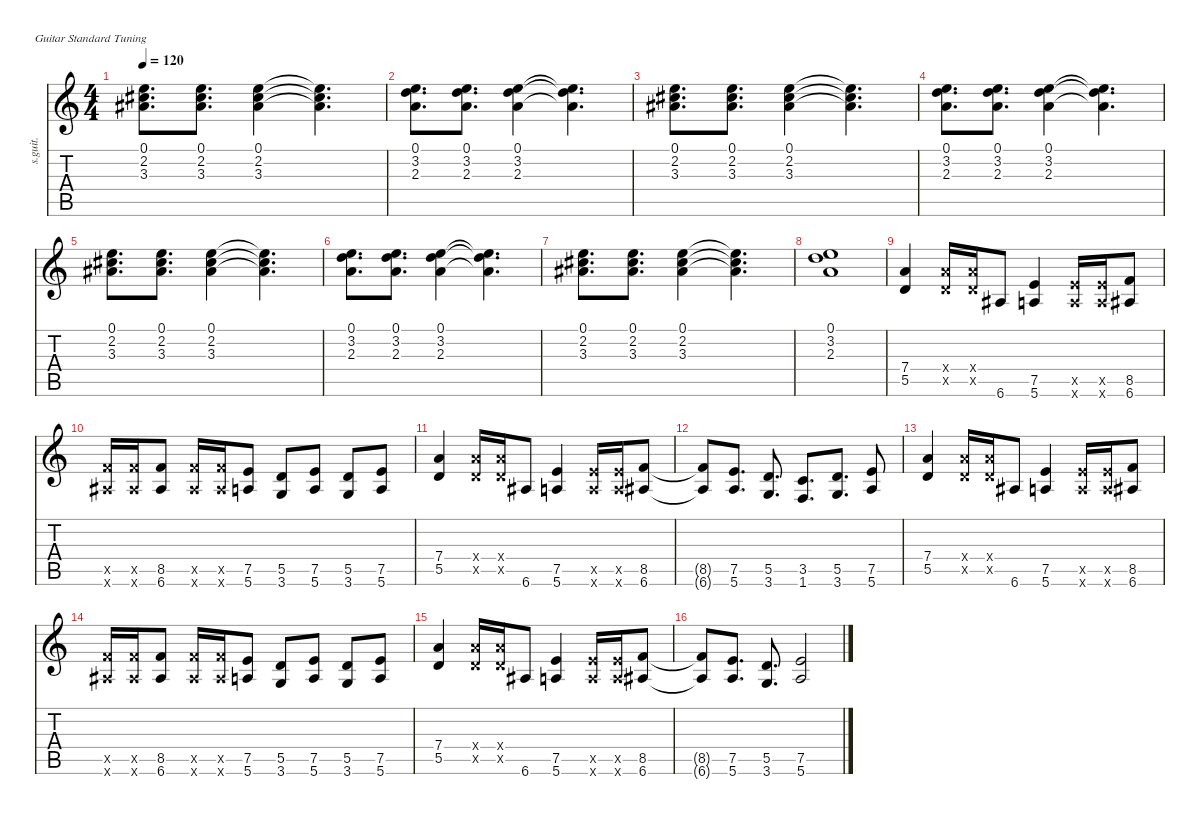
\defaultSystemsLayout 4
\hideDynamics
\bracketExtendMode nobrackets
\otherSystemsTrackNameOrientation horizontal
\track ("Steel Guitar" "s.guit.") {instrument acousticguitarsteel}
\staff {score tabs}
\tuning (E4 B3 G3 D3 A2 E2)
\ts (4 4)
\tempo 120
\clef g2
\ks c
(0.1 2.2{acc #} 3.3{acc #}).8{d dy mf beam Down} (0.1 2.2{acc #} 3.3{acc #}).8{d beam Down} (0.1 2.2{acc #} 3.3{acc #}).4{beam Down} (0.1{t} 2.2{t acc #} 3.3{t acc #}).4{d beam Down} |
(0.1 3.2 2.3).8{d beam Down} (0.1 3.2 2.3).8{d beam Down} (0.1 3.2 2.3).4{beam Down} (0.1{t} 3.2{t} 2.3{t}).4{d beam Down} |
(0.1 2.2{acc #} 3.3{acc #}).8{d beam Down} (0.1 2.2{acc #} 3.3{acc #}).8{d beam Down} (0.1 2.2{acc #} 3.3{acc #}).4{beam Down} (0.1{t} 2.2{t acc #} 3.3{t acc #}).4{d beam Down} |
(0.1 3.2 2.3).8{d beam Down} (0.1 3.2 2.3).8{d beam Down} (0.1 3.2 2.3).4{beam Down} (0.1{t} 3.2{t} 2.3{t}).4{d beam Down} |
(0.1 2.2{acc #} 3.3{acc #}).8{d beam Down} (0.1 2.2{acc #} 3.3{acc #}).8{d beam Down} (0.1 2.2{acc #} 3.3{acc #}).4{beam Down} (0.1{t} 2.2{t acc #} 3.3{t acc #}).4{d beam Down} |
(0.1 3.2 2.3).8{d beam Down} (0.1 3.2 2.3).8{d beam Down} (0.1 3.2 2.3).4{beam Down} (0.1{t} 3.2{t} 2.3{t}).4{d beam Down} |
(0.1 2.2{acc #} 3.3{acc #}).8{d beam Down} (0.1 2.2{acc #} 3.3{acc #}).8{d beam Down} (0.1 2.2{acc #} 3.3{acc #}).4{beam Down} (0.1{t} 2.2{t acc #} 3.3{t acc #}).4{d beam Down} |
(0.1 3.2 2.3).1{beam Down} |
(5.5 7.4).4{beam Up} (7.4{x} 5.5{x}).16{beam Up} (5.5{x} 7.4{x}).16{beam Up} 6.6{acc #}.8{beam Up} (5.6 7.5).4{beam Up} (7.5{x} 5.6{x}).16{beam Up} (7.5{x} 5.6{x}).16{beam Up} (8.5 6.6{acc #}).8{beam Up} |
(8.5{x} 6.6{x acc #}).16{beam Up} (8.5{x} 6.6{x acc #}).16{beam Up} (8.5 6.6{acc #}).8{beam Up} (8.5{x} 6.6{x acc #}).16{beam Up} (8.5{x} 6.6{x acc #}).16{beam Up} (5.6 7.5).8{beam Up} (5.5 3.6).8{beam Up} (5.6 7.5).8{beam Up} (5.5 3.6).8{beam Up} (5.6 7.5).8{beam Up} |
(5.5 7.4).4{beam Up} (7.4{x} 5.5{x}).16{beam Up} (5.5{x} 7.4{x}).16{beam Up} 6.6{acc #}.8{beam Up} (5.6 7.5).4{beam Up} (7.5{x} 5.6{x}).16{beam Up} (7.5{x} 5.6{x}).16{beam Up} (8.5 6.6{acc #}).8{beam Up} |
(8.5{t} 6.6{t acc #}).8{beam Up} (5.6 7.5).8{d beam Up} (3.6 5.5).8{d beam Up} (1.6 3.5).8{d beam Up} (3.6 5.5).8{d beam Up} (5.6 7.5).8{beam Up} |
(5.5 7.4).4{beam Up} (7.4{x} 5.5{x}).16{beam Up} (5.5{x} 7.4{x}).16{beam Up} 6.6{acc #}.8{beam Up} (5.6 7.5).4{beam Up} (7.5{x} 5.6{x}).16{beam Up} (7.5{x} 5.6{x}).16{beam Up} (8.5 6.6{acc #}).8{beam Up} |
(8.5{x} 6.6{x acc #}).16{beam Up} (8.5{x} 6.6{x acc #}).16{beam Up} (8.5 6.6{acc #}).8{beam Up} (8.5{x} 6.6{x acc #}).16{beam Up} (8.5{x} 6.6{x acc #}).16{beam Up} (5.6 7.5).8{beam Up} (5.5 3.6).8{beam Up} (5.6 7.5).8{beam Up} (5.5 3.6).8{beam Up} (5.6 7.5).8{beam Up} |
(5.5 7.4).4{beam Up} (7.4{x} 5.5{x}).16{beam Up} (5.5{x} 7.4{x}).16{beam Up} 6.6{acc #}.8{beam Up} (5.6 7.5).4{beam Up} (7.5{x} 5.6{x}).16{beam Up} (7.5{x} 5.6{x}).16{beam Up} (8.5 6.6{acc #}).8{beam Up} |
(8.5{t} 6.6{t acc #}).8{beam Up} (5.6 7.5).8{d beam Up} (3.6 5.5).8{d beam Up} (5.6 7.5).2{beam Up}
